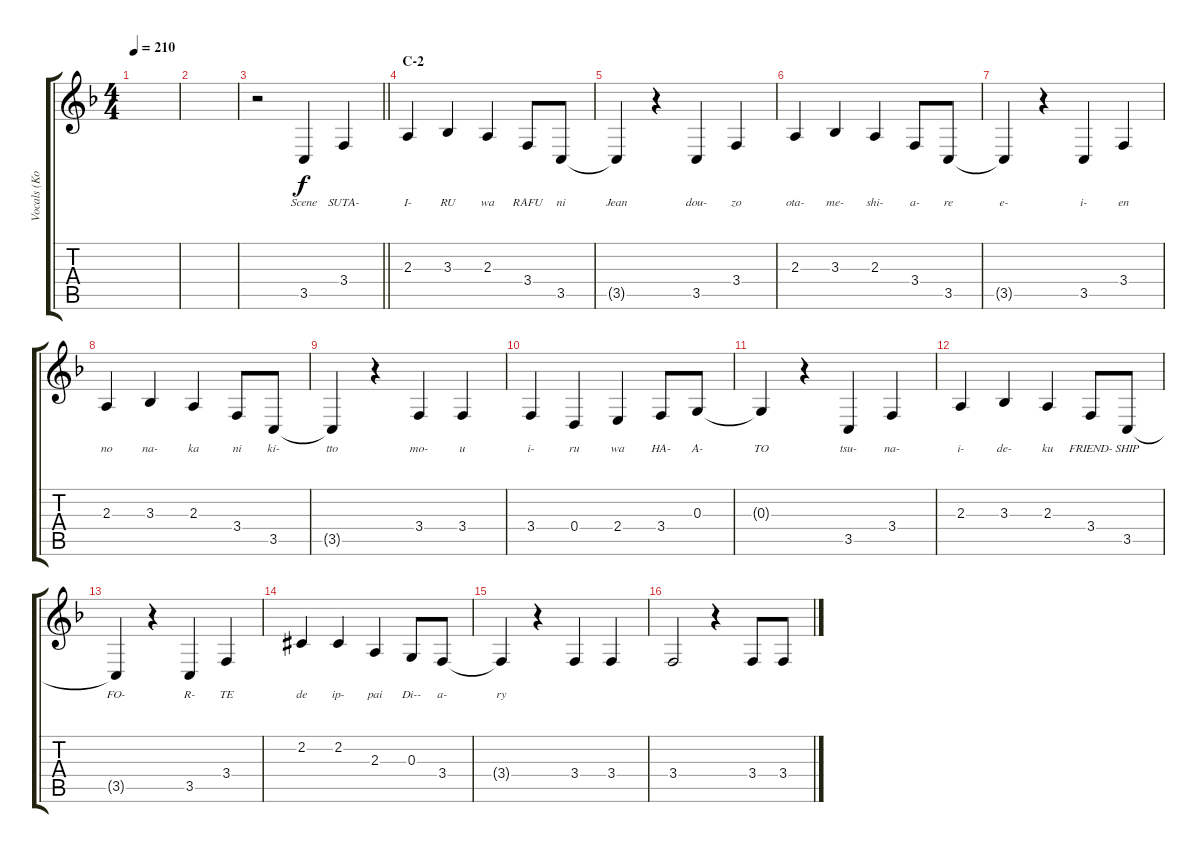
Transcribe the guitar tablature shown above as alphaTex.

\track ("Vocals (Kotobuki Tsumugi)" "Vocals (Ko") {instrument altosax}
\staff {score tabs}
\tuning (E4 B3 G3 D3 A2 E2) {hide}
\ts (4 4)
\tempo 210
\clef g2
\ks f
|
|
\barLineRight lightlight
r.2 3.5.4{lyrics (0 "Scene") lyrics (1 "") lyrics (2 "") lyrics (3 "") lyrics (4 "")} 3.4.4{lyrics (0 "SUTA-") lyrics (1 "") lyrics (2 "") lyrics (3 "") lyrics (4 "")} |
\section ("" "C-2")
2.3.4{lyrics (0 "I-") lyrics (1 "") lyrics (2 "") lyrics (3 "") lyrics (4 "")} 3.3.4{lyrics (0 "RU") lyrics (1 "") lyrics (2 "") lyrics (3 "") lyrics (4 "")} 2.3.4{lyrics (0 "wa") lyrics (1 "") lyrics (2 "") lyrics (3 "") lyrics (4 "")} 3.4.8{lyrics (0 "RAFU") lyrics (1 "") lyrics (2 "") lyrics (3 "") lyrics (4 "")} 3.5.8{lyrics (0 "ni") lyrics (1 "") lyrics (2 "") lyrics (3 "") lyrics (4 "")} |
3.5{t}.4{lyrics (0 "Jean") lyrics (1 "") lyrics (2 "") lyrics (3 "") lyrics (4 "")} r.4 3.5.4{lyrics (0 "dou-") lyrics (1 "") lyrics (2 "") lyrics (3 "") lyrics (4 "")} 3.4.4{lyrics (0 "zo") lyrics (1 "") lyrics (2 "") lyrics (3 "") lyrics (4 "")} |
2.3.4{lyrics (0 "ota-") lyrics (1 "") lyrics (2 "") lyrics (3 "") lyrics (4 "")} 3.3.4{lyrics (0 "me-") lyrics (1 "") lyrics (2 "") lyrics (3 "") lyrics (4 "")} 2.3.4{lyrics (0 "shi-") lyrics (1 "") lyrics (2 "") lyrics (3 "") lyrics (4 "")} 3.4.8{lyrics (0 "a-") lyrics (1 "") lyrics (2 "") lyrics (3 "") lyrics (4 "")} 3.5.8{lyrics (0 "re") lyrics (1 "") lyrics (2 "") lyrics (3 "") lyrics (4 "")} |
3.5{t}.4{lyrics (0 "e-") lyrics (1 "") lyrics (2 "") lyrics (3 "") lyrics (4 "")} r.4 3.5.4{lyrics (0 "i-") lyrics (1 "") lyrics (2 "") lyrics (3 "") lyrics (4 "")} 3.4.4{lyrics (0 "en") lyrics (1 "") lyrics (2 "") lyrics (3 "") lyrics (4 "")} |
2.3.4{lyrics (0 "no") lyrics (1 "") lyrics (2 "") lyrics (3 "") lyrics (4 "")} 3.3.4{lyrics (0 "na-") lyrics (1 "") lyrics (2 "") lyrics (3 "") lyrics (4 "")} 2.3.4{lyrics (0 "ka") lyrics (1 "") lyrics (2 "") lyrics (3 "") lyrics (4 "")} 3.4.8{lyrics (0 "ni") lyrics (1 "") lyrics (2 "") lyrics (3 "") lyrics (4 "")} 3.5.8{lyrics (0 "ki-") lyrics (1 "") lyrics (2 "") lyrics (3 "") lyrics (4 "")} |
3.5{t}.4{lyrics (0 "tto") lyrics (1 "") lyrics (2 "") lyrics (3 "") lyrics (4 "")} r.4 3.4.4{lyrics (0 "mo-") lyrics (1 "") lyrics (2 "") lyrics (3 "") lyrics (4 "")} 3.4.4{lyrics (0 "u") lyrics (1 "") lyrics (2 "") lyrics (3 "") lyrics (4 "")} |
3.4.4{lyrics (0 "i-") lyrics (1 "") lyrics (2 "") lyrics (3 "") lyrics (4 "")} 0.4.4{lyrics (0 "ru") lyrics (1 "") lyrics (2 "") lyrics (3 "") lyrics (4 "")} 2.4.4{lyrics (0 "wa") lyrics (1 "") lyrics (2 "") lyrics (3 "") lyrics (4 "")} 3.4.8{lyrics (0 "HA-") lyrics (1 "") lyrics (2 "") lyrics (3 "") lyrics (4 "")} 0.3.8{lyrics (0 "A-") lyrics (1 "") lyrics (2 "") lyrics (3 "") lyrics (4 "")} |
0.3{t}.4{lyrics (0 "TO") lyrics (1 "") lyrics (2 "") lyrics (3 "") lyrics (4 "")} r.4 3.5.4{lyrics (0 "tsu-") lyrics (1 "") lyrics (2 "") lyrics (3 "") lyrics (4 "")} 3.4.4{lyrics (0 "na-") lyrics (1 "") lyrics (2 "") lyrics (3 "") lyrics (4 "")} |
2.3.4{lyrics (0 "i-") lyrics (1 "") lyrics (2 "") lyrics (3 "") lyrics (4 "")} 3.3.4{lyrics (0 "de-") lyrics (1 "") lyrics (2 "") lyrics (3 "") lyrics (4 "")} 2.3.4{lyrics (0 "ku") lyrics (1 "") lyrics (2 "") lyrics (3 "") lyrics (4 "")} 3.4.8{lyrics (0 "FRIEND-") lyrics (1 "") lyrics (2 "") lyrics (3 "") lyrics (4 "")} 3.5.8{lyrics (0 "SHIP") lyrics (1 "") lyrics (2 "") lyrics (3 "") lyrics (4 "")} |
3.5{t}.4{lyrics (0 "FO-") lyrics (1 "") lyrics (2 "") lyrics (3 "") lyrics (4 "")} r.4 3.5.4{lyrics (0 "R-") lyrics (1 "") lyrics (2 "") lyrics (3 "") lyrics (4 "")} 3.4.4{lyrics (0 "TE") lyrics (1 "") lyrics (2 "") lyrics (3 "") lyrics (4 "")} |
2.2{acc #}.4{lyrics (0 "de") lyrics (1 "") lyrics (2 "") lyrics (3 "") lyrics (4 "")} 2.2{acc #}.4{lyrics (0 "ip-") lyrics (1 "") lyrics (2 "") lyrics (3 "") lyrics (4 "")} 2.3.4{lyrics (0 "pai") lyrics (1 "") lyrics (2 "") lyrics (3 "") lyrics (4 "")} 0.3.8{lyrics (0 "Di--") lyrics (1 "") lyrics (2 "") lyrics (3 "") lyrics (4 "")} 3.4.8{lyrics (0 "a-") lyrics (1 "") lyrics (2 "") lyrics (3 "") lyrics (4 "")} |
3.4{t}.4{lyrics (0 "ry") lyrics (1 "") lyrics (2 "") lyrics (3 "") lyrics (4 "")} r.4 3.4.4 3.4.4 |
3.4.2 r.4 3.4.8 3.4.8
